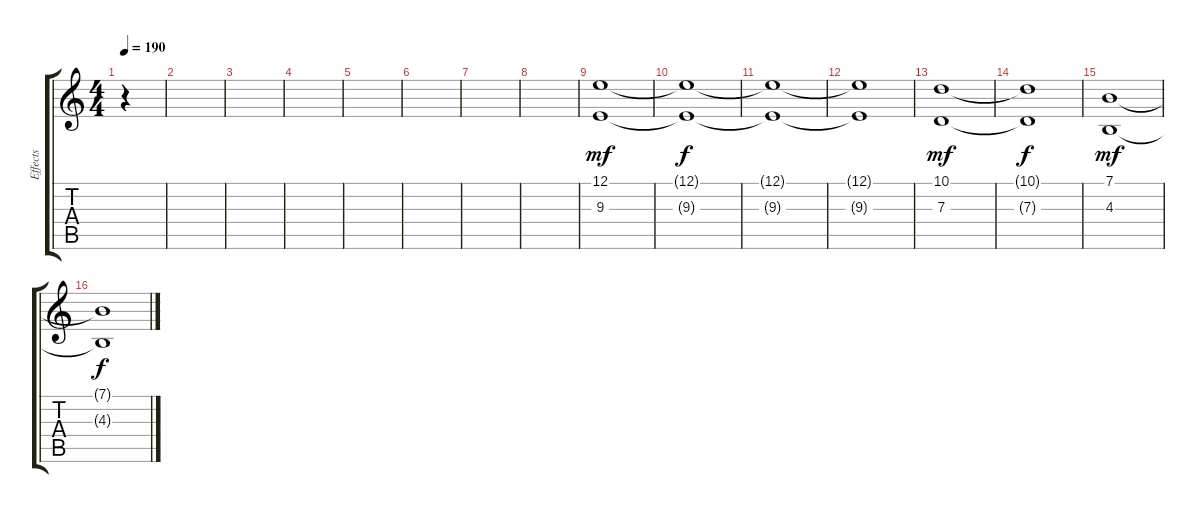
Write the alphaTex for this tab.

\track ("Effects" "Effects") {instrument pad3polysynth}
\staff {score tabs}
\tuning (E4 B3 G3 D3 A2 E2) {hide}
\ts (4 4)
\tempo 190
\clef g2
\ks c
r.4{dy f} |
|
|
|
|
|
|
|
(12.1 9.3).1{dy mf instrument lead6voice} |
(12.1{t} 9.3{t}).1{dy f} |
(12.1{t} 9.3{t}).1 |
(12.1{t} 9.3{t}).1 |
(10.1 7.3).1{dy mf} |
(10.1{t} 7.3{t}).1{dy f} |
(7.1 4.3).1{dy mf} |
(7.1{t} 4.3{t}).1{dy f}
